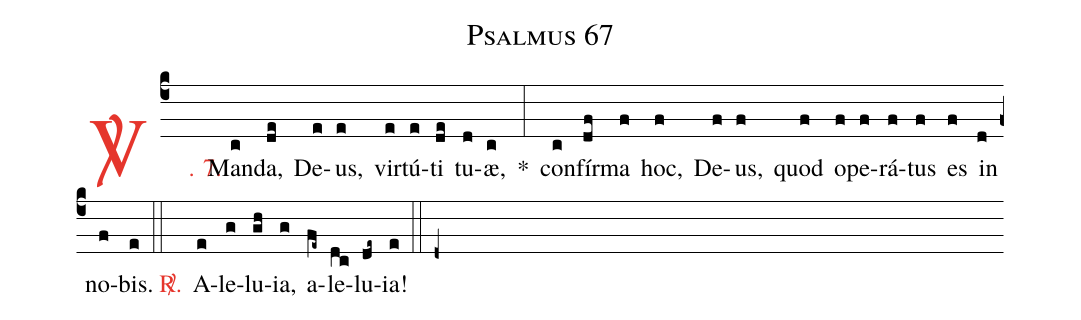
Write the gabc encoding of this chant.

name: Psalmus 67;
%%
(c4)

<c><sp>V/</sp>. 7.</c>() Man(c)da,(de) De(e)us,(e) vir(e)tú(e)ti(de) tu(d)æ,(c) *(:) con(c)fír(df)ma(f) hoc,(f) De(f)us,(f) quod(f) o(f)pe(f)rá(f)tus(f) es(f) in(d) no(f)bis.(e)

(::)

<c><sp>R/</sp>.</c>() A(e)le(g)lu(gh)ia,(g) a(fe~)le(dc)lu(de~)ia!(e)

(::)

(d+)
